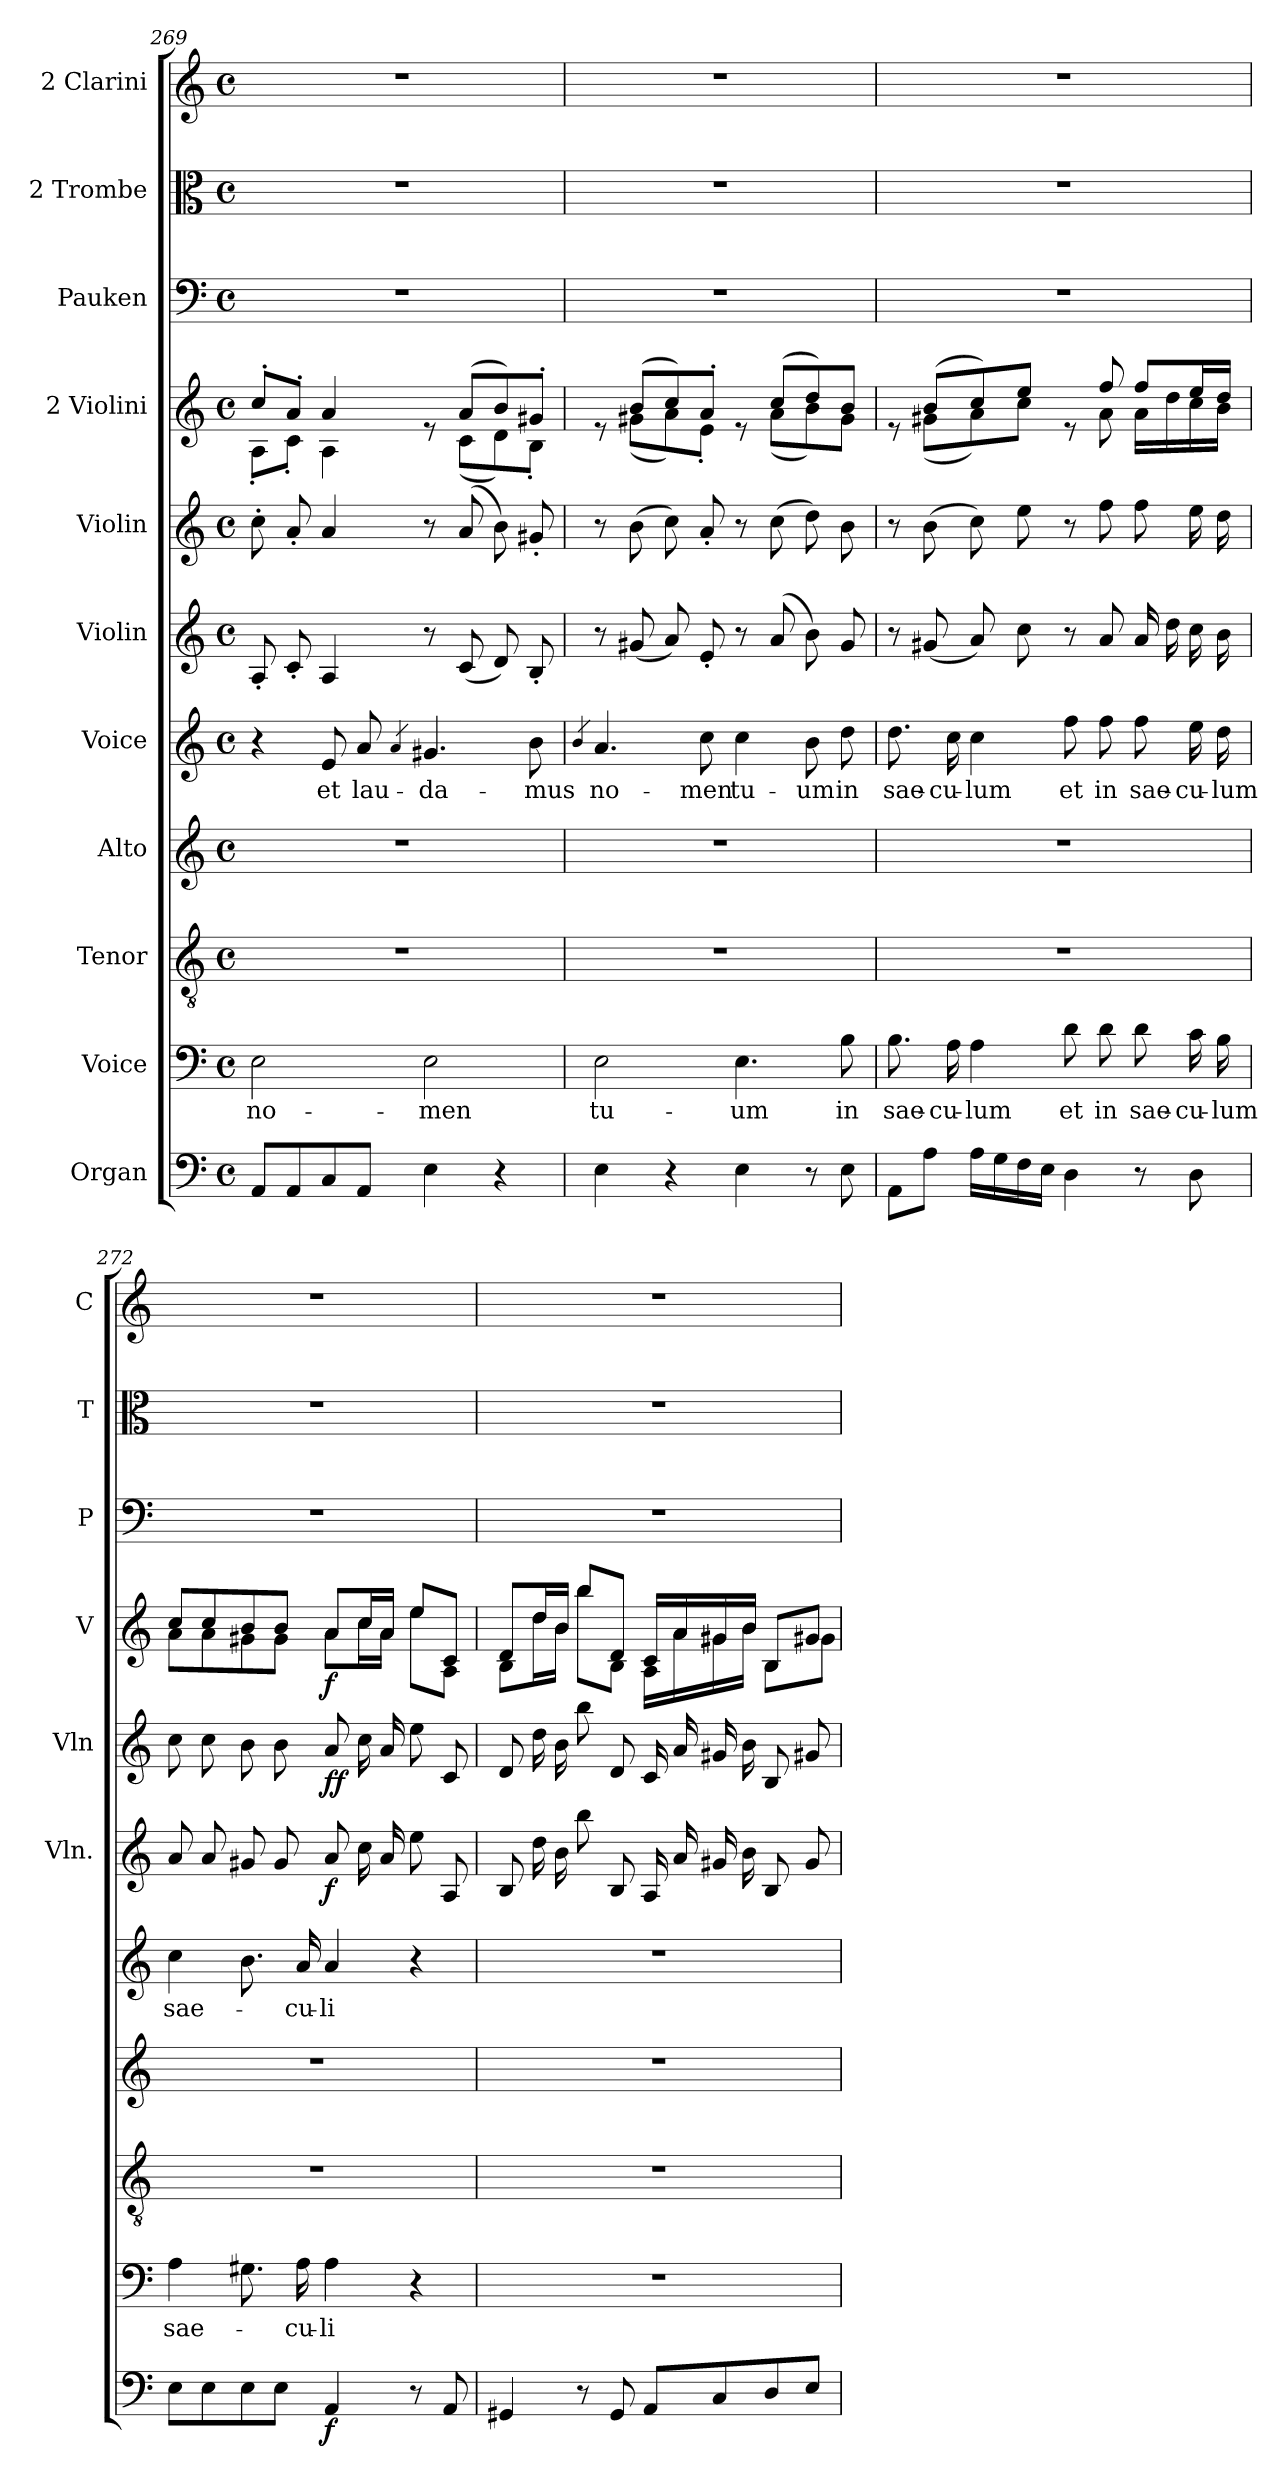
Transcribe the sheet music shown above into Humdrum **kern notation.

**kern	**dynam	**kern	**text	**kern	**kern	**kern	**text	**kern	**dynam	**kern	**dynam	**kern	**dynam	**kern	**kern	**kern
*part11	*part11	*part10	*part10	*part9	*part8	*part7	*part7	*part6	*part6	*part5	*part5	*part4	*part4	*part3	*part2	*part1
*staff11	*staff11	*staff10	*staff10	*staff9	*staff8	*staff7	*staff7	*staff6	*staff6	*staff5	*staff5	*staff4	*staff4	*staff3	*staff2	*staff1
*I"Organ	*	*I"Voice	*	*I"Tenor	*I"Alto	*I"Voice	*	*I"Violin	*	*I"Violin	*	*I"2 Violini	*	*I"Pauken	*I"2 Trombe	*I"2 Clarini
*	*	*	*	*	*	*	*	*I'Vln.	*	*I'Vln	*	*I'V	*	*I'P	*I'T	*I'C
!!LO:LB:g=z
*clefF4	*	*clefF4	*	*clefGv2	*clefG2	*clefG2	*	*clefG2	*	*clefG2	*	*clefG2	*	*clefF4	*clefC3	*clefG2
*k[]	*	*k[]	*	*k[]	*k[]	*k[]	*	*k[]	*	*k[]	*	*k[]	*	*k[]	*k[]	*k[]
*M4/4	*	*M4/4	*	*M4/4	*M4/4	*M4/4	*	*M4/4	*	*M4/4	*	*M4/4	*	*M4/4	*M4/4	*M4/4
*met(c)	*	*met(c)	*	*met(c)	*met(c)	*met(c)	*	*met(c)	*	*met(c)	*	*met(c)	*	*met(c)	*met(c)	*met(c)
=269	=269	=269	=269	=269	=269	=269	=269	=269	=269	=269	=269	=269	=269	=269	=269	=269
!	!	!	!LO:LY:b	!	!	!	!	!	!	!	!	!	!	!	!	!
*	*	*	*	*	*	*	*	*	*	*	*	*^	*	*	*	*
8AA/L	.	2E\	no-	1r	1r	4r	.	8A'/	.	8cc'\	.	8cc'/L	8A'\L	.	1r	1r	1r
8AA/	.	.	.	.	.	.	.	8c'/	.	8a'/	.	8a'/J	8c'\J	.	.	.	.
!	!	!	!	!	!	!	!LO:LY:b	!	!	!	!	!	!	!	!	!	!
8C/	.	.	.	.	.	8e/	et	4A/	.	4a/	.	4a/	4A\	.	.	.	.
!	!	!	!	!	!	!	!LO:LY:b	!	!	!	!	!	!	!	!	!	!
8AA/J	.	.	.	.	.	8a/	lau-	.	.	.	.	.	.	.	.	.	.
.	.	.	.	.	.	4qa/	.	.	.	.	.	.	.	.	.	.	.
!	!	!	!LO:LY:b	!	!	!	!LO:LY:b	!	!	!	!	!	!	!	!	!	!
4E\	.	2E\	-men	.	.	4.g#X/	-da-	8r	.	8r	.	8re	8ryy	.	.	.	.
.	.	.	.	.	.	.	.	(8c/	.	(8a/	.	(8a/L	(8c\L	.	.	.	.
4r	.	.	.	.	.	.	.	8d/)	.	8b\)	.	8b/)	8d\)	.	.	.	.
!	!	!	!	!	!	!	!LO:LY:b	!	!	!	!	!	!	!	!	!	!
.	.	.	.	.	.	8b\	-mus	8B'/	.	8g#X'/	.	8g#X'/J	8B'\J	.	.	.	.
=270	=270	=270	=270	=270	=270	=270	=270	=270	=270	=270	=270	=270	=270	=270	=270	=270	=270
.	.	.	.	.	.	4qb/	.	.	.	.	.	.	.	.	.	.	.
!	!	!	!LO:LY:b	!	!	!	!LO:LY:b	!	!	!	!	!	!	!	!	!	!
4E\	.	2E\	tu-	1r	1r	4.a/	no-	8r	.	8r	.	8re	8ryy	.	1r	1r	1r
.	.	.	.	.	.	.	.	(8g#X/	.	(8b\	.	(8b/L	(8g#X\L	.	.	.	.
4r	.	.	.	.	.	.	.	8a/)	.	8cc\)	.	8cc/)	8a\)	.	.	.	.
!	!	!	!	!	!	!	!LO:LY:b	!	!	!	!	!	!	!	!	!	!
.	.	.	.	.	.	8cc\	-men	8e'/	.	8a'/	.	8a'/J	8e'\J	.	.	.	.
!	!	!	!LO:LY:b	!	!	!	!LO:LY:b	!	!	!	!	!	!	!	!	!	!
4E\	.	4.E\	-um	.	.	4cc\	tu-	8r	.	8r	.	8re	8ryy	.	.	.	.
.	.	.	.	.	.	.	.	(8a/	.	(8cc\	.	(8cc/L	(8a\L	.	.	.	.
!	!	!	!	!	!	!	!LO:LY:b	!	!	!	!	!	!	!	!	!	!
8r	.	.	.	.	.	8b\	-um	8b\)	.	8dd\)	.	8dd/)	8b\)	.	.	.	.
!	!	!	!LO:LY:b	!	!	!	!LO:LY:b	!	!	!	!	!	!	!	!	!	!
8E\	.	8B\	in	.	.	8dd\	in	8g#/	.	8b\	.	8b/J	8g#\J	.	.	.	.
=271	=271	=271	=271	=271	=271	=271	=271	=271	=271	=271	=271	=271	=271	=271	=271	=271	=271
!	!	!	!LO:LY:b	!	!	!	!LO:LY:b	!	!	!	!	!	!	!	!	!	!
8AA\L	.	8.B\	sae-	1r	1r	8.dd\	sae-	8r	.	8r	.	8re	8ryy	.	1r	1r	1r
8A\J	.	.	.	.	.	.	.	(8g#X/	.	(8b\	.	(8b/L	(8g#X\L	.	.	.	.
!	!	!	!LO:LY:b	!	!	!	!LO:LY:b	!	!	!	!	!	!	!	!	!	!
.	.	16A\	-cu-	.	.	16cc\	-cu-	.	.	.	.	.	.	.	.	.	.
!	!	!	!LO:LY:b	!	!	!	!LO:LY:b	!	!	!	!	!	!	!	!	!	!
16A\LL	.	4A\	-lum	.	.	4cc\	-lum	8a/)	.	8cc\)	.	8cc/)	8a\)	.	.	.	.
16G\	.	.	.	.	.	.	.	.	.	.	.	.	.	.	.	.	.
16F\	.	.	.	.	.	.	.	8cc\	.	8ee\	.	8ee/J	8cc\J	.	.	.	.
16E\JJ	.	.	.	.	.	.	.	.	.	.	.	.	.	.	.	.	.
!	!	!	!LO:LY:b	!	!	!	!LO:LY:b	!	!	!	!	!	!	!	!	!	!
4D\	.	8d\	et	.	.	8ff\	et	8r	.	8r	.	8re	8ryy	.	.	.	.
!	!	!	!LO:LY:b	!	!	!	!LO:LY:b	!	!	!	!	!	!	!	!	!	!
.	.	8d\	in	.	.	8ff\	in	8a/	.	8ff\	.	8ff/	8a\	.	.	.	.
!	!	!	!LO:LY:b	!	!	!	!LO:LY:b	!	!	!	!	!	!	!	!	!	!
8r	.	8d\	sae-	.	.	8ff\	sae-	16a/	.	8ff\	.	8ff/L	16a\LL	.	.	.	.
.	.	.	.	.	.	.	.	16dd\	.	.	.	.	16dd\	.	.	.	.
!	!	!	!LO:LY:b	!	!	!	!LO:LY:b	!	!	!	!	!	!	!	!	!	!
8D\	.	16c\	-cu-	.	.	16ee\	-cu-	16cc\	.	16ee\	.	16ee/L	16cc\	.	.	.	.
!	!	!	!LO:LY:b	!	!	!	!LO:LY:b	!	!	!	!	!	!	!	!	!	!
.	.	16B\	-lum	.	.	16dd\	-lum	16b\	.	16dd\	.	16dd/JJ	16b\JJ	.	.	.	.
=272	=272	=272	=272	=272	=272	=272	=272	=272	=272	=272	=272	=272	=272	=272	=272	=272	=272
!	!	!	!LO:LY:b	!	!	!	!LO:LY:b	!	!	!	!	!	!	!	!	!	!
8E\L	.	4A\	sae-	1r	1r	4cc\	sae-	8a/	.	8cc\	.	8cc/L	8a\L	.	1r	1r	1r
8E\	.	.	.	.	.	.	.	8a/	.	8cc\	.	8cc/	8a\	.	.	.	.
8E\	.	8.G#X\	.	.	.	8.b\	.	8g#X/	.	8b\	.	8b/	8g#X\	.	.	.	.
8E\J	.	.	.	.	.	.	.	8g#/	.	8b\	.	8b/J	8g#\J	.	.	.	.
!	!	!	!LO:LY:b	!	!	!	!LO:LY:b	!	!	!	!	!	!	!	!	!	!
.	.	16A\	-cu-	.	.	16a/	-cu-	.	.	.	.	.	.	.	.	.	.
!	!LO:DY:b	!	!LO:LY:b	!	!	!	!LO:LY:b	!	!LO:DY:b	!	!LO:DY:b	!	!	!	!	!	!
!	!	!	!	!	!	!	!	!	!	!	!LO:DY:n=1:b	!	!	!LO:DY:b	!	!	!
4AA/	f	4A\	-li	.	.	4a/	-li	8a/	f	8a/	f f	8a/L	8a\L	f	.	.	.
.	.	.	.	.	.	.	.	16cc\	.	16cc\	.	16cc/L	16cc\L	.	.	.	.
.	.	.	.	.	.	.	.	16a/	.	16a/	.	16a/JJ	16a\JJ	.	.	.	.
8r	.	4r	.	.	.	4r	.	8ee\	.	8ee\	.	8ee/L	8ee\L	.	.	.	.
8AA/	.	.	.	.	.	.	.	8A/	.	8c/	.	8c/J	8A\J	.	.	.	.
!!LO:LB:g=z
=273	=273	=273	=273	=273	=273	=273	=273	=273	=273	=273	=273	=273	=273	=273	=273	=273	=273
4GG#X/	.	1r	.	1r	1r	1r	.	8B/	.	8d/	.	8d/L	8B\L	.	1r	1r	1r
.	.	.	.	.	.	.	.	16dd\	.	16dd\	.	16dd/L	16dd\L	.	.	.	.
.	.	.	.	.	.	.	.	16b\	.	16b\	.	16b/JJ	16b\JJ	.	.	.	.
8r	.	.	.	.	.	.	.	8bb\	.	8bb\	.	8bb/L	8bb\L	.	.	.	.
8GG#/	.	.	.	.	.	.	.	8B/	.	8d/	.	8d/J	8B\J	.	.	.	.
8AA/L	.	.	.	.	.	.	.	16A/	.	16c/	.	16c/LL	16A\LL	.	.	.	.
.	.	.	.	.	.	.	.	16a/	.	16a/	.	16a/	16a\	.	.	.	.
8C/	.	.	.	.	.	.	.	16g#X/	.	16g#X/	.	16g#X/	16g#\	.	.	.	.
.	.	.	.	.	.	.	.	16b\	.	16b\	.	16b/JJ	16b\JJ	.	.	.	.
8D/	.	.	.	.	.	.	.	8B/	.	8B/	.	8B/L	8B\L	.	.	.	.
8E/J	.	.	.	.	.	.	.	8g#/	.	8g#X/	.	8g#X/J	8g#\J	.	.	.	.
*	*	*	*	*	*	*	*	*	*	*	*	*v	*v	*	*	*	*
=	=	=	=	=	=	=	=	=	=	=	=	=	=	=	=	=
*-	*-	*-	*-	*-	*-	*-	*-	*-	*-	*-	*-	*-	*-	*-	*-	*-
